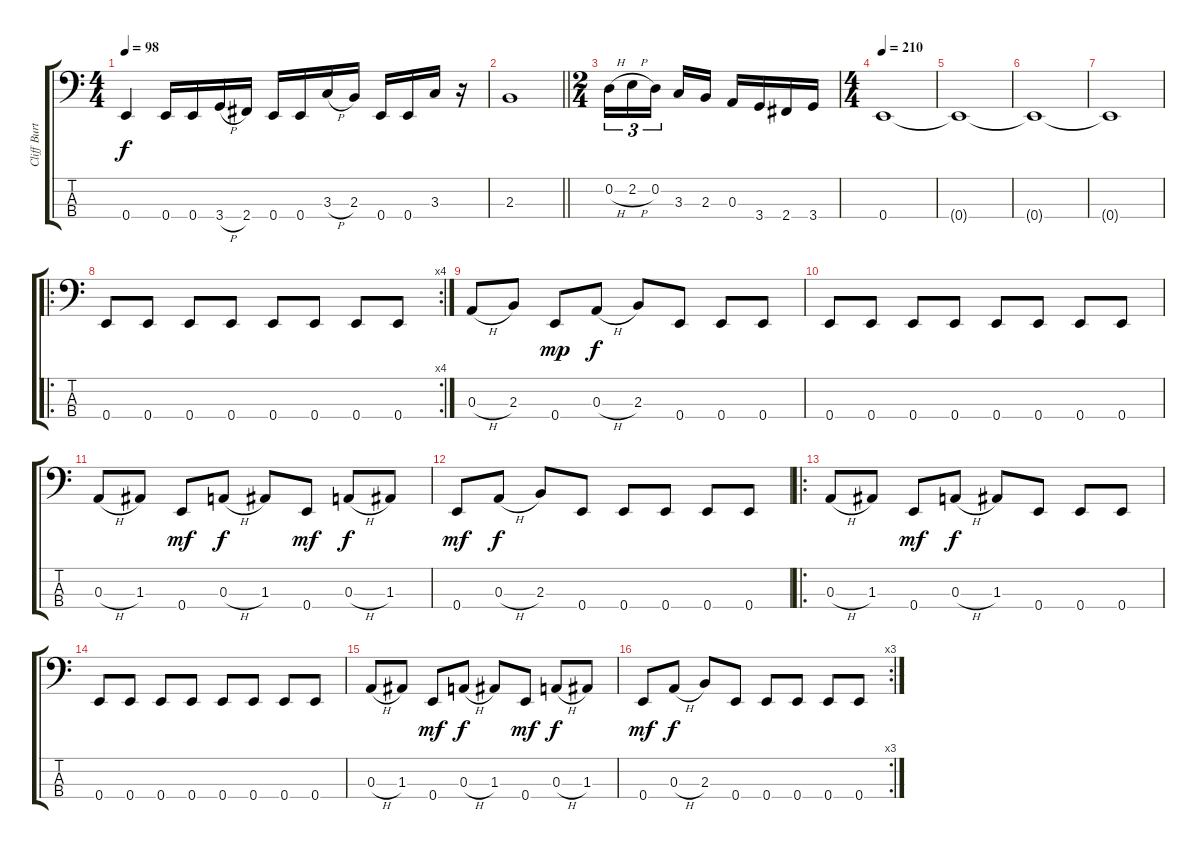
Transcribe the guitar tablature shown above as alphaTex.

\track ("Cliff Burton" "Cliff Burt") {instrument electricbassfinger}
\staff {score tabs}
\tuning (G2 D2 A1 E1) {hide}
\ts (4 4)
\tempo 98
\clef f4
\ks c
0.4.4{dy f} 0.4.16 0.4.16 3.4{h}.16 2.4.16 0.4.16 0.4.16 3.3{h}.16 2.3.16 0.4.16 0.4.16 3.3.16 r.16 |
\barLineRight lightlight
2.3.1 |
\ts (2 4)
0.2{h}.16{tu (3 2)} 2.2{h}.16{tu (3 2)} 0.2.16{tu (3 2) beam splitsecondary} 3.3.16 2.3.16 0.3.16 3.4.16 2.4.16 3.4.16 |
\ts (4 4)
\tempo 210
0.4.1 |
0.4{t}.1 |
0.4{t}.1 |
0.4{t}.1 |
\ro
\rc 4
0.4.8 0.4.8 0.4.8 0.4.8 0.4.8 0.4.8 0.4.8 0.4.8 |
0.3{h}.8 2.3.8 0.4.8{dy mp} 0.3{h}.8{dy f} 2.3.8 0.4.8 0.4.8 0.4.8 |
0.4.8 0.4.8 0.4.8 0.4.8 0.4.8 0.4.8 0.4.8 0.4.8 |
0.3{h}.8 1.3.8 0.4.8{dy mf} 0.3{h}.8{dy f} 1.3.8 0.4.8{dy mf} 0.3{h}.8{dy f} 1.3.8 |
0.4.8{dy mf} 0.3{h}.8{dy f} 2.3.8 0.4.8 0.4.8 0.4.8 0.4.8 0.4.8 |
\ro
0.3{h}.8 1.3.8 0.4.8{dy mf} 0.3{h}.8{dy f} 1.3.8 0.4.8 0.4.8 0.4.8 |
0.4.8 0.4.8 0.4.8 0.4.8 0.4.8 0.4.8 0.4.8 0.4.8 |
0.3{h}.8 1.3.8 0.4.8{dy mf} 0.3{h}.8{dy f} 1.3.8 0.4.8{dy mf} 0.3{h}.8{dy f} 1.3.8 |
\rc 3
0.4.8{dy mf} 0.3{h}.8{dy f} 2.3.8 0.4.8 0.4.8 0.4.8 0.4.8 0.4.8
